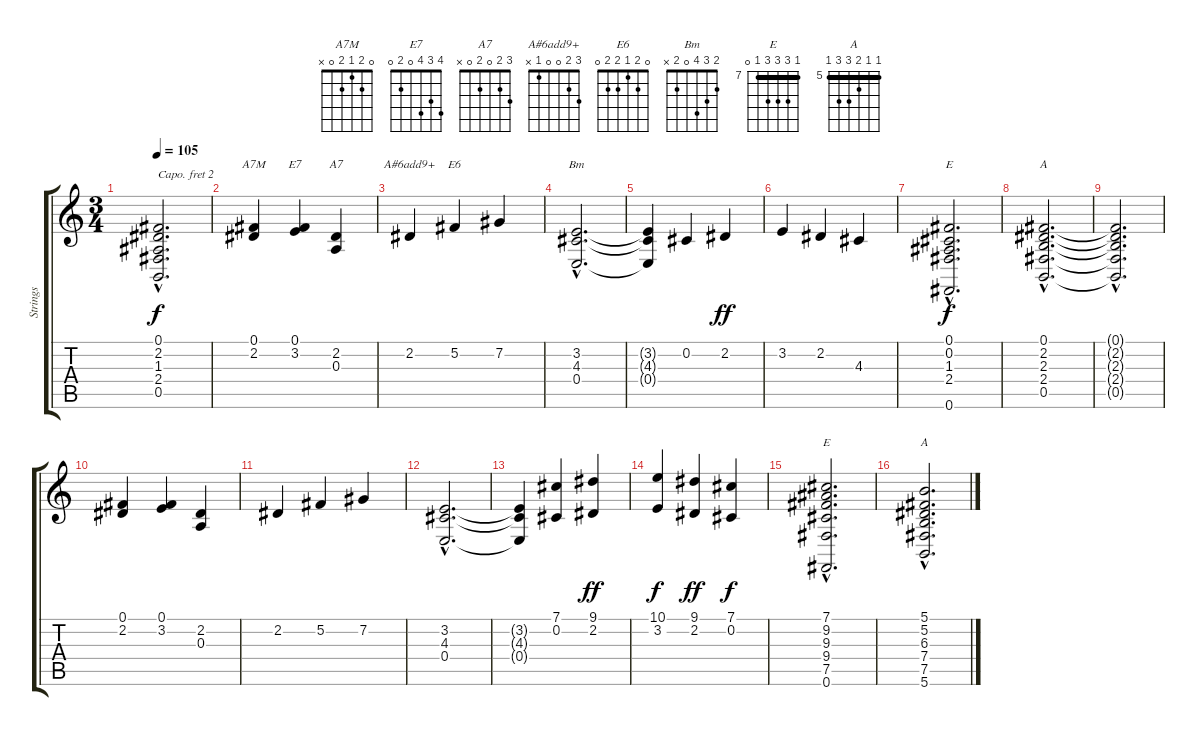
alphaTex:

\track ("Strings" "Strings") {instrument stringensemble1}
\staff {score tabs}
\capo 2
\tuning (E4 B3 G3 D3 A2 E2) {hide}
\chord ("A7M" 0 2 1 2 0 x)
\chord ("E7" 4 3 4 0 2 0)
\chord ("A7" 3 2 0 2 0 x)
\chord ("A#6add9+" 3 2 0 0 1 x)
\chord ("E6" 0 2 1 2 2 0)
\chord ("Bm" 2 3 4 0 2 x)
\chord ("E" 0 0 1 2 2 0)
\chord ("A" 0 2 2 2 0 x)
\chord ("E" 7 9 9 9 7 0) {firstfret 7 barre 7}
\chord ("A" 5 5 6 7 7 5) {firstfret 5 barre 5}
\ts (3 4)
\tempo 105
\clef g2
\ks c
(0.1{hac t} 2.2{hac t} 1.3{hac t} 2.4{hac t} 0.5{hac t}).2{d dy f} |
(0.1 2.2).4{ch "A7M" volume 7} (0.1 3.2).4{ch "E7"} (2.2 0.3).4{ch "A7"} |
2.2.4{ch "A#6add9+"} 5.2.4{ch "E6"} 7.2.4 |
(3.2{hac} 4.3{hac} 0.4{hac}).2{d ch "Bm"} |
(3.2{t} 4.3{t} 0.4{t}).4 0.2.4 2.2.4{dy ff} |
3.2.4 2.2.4 4.3.4 |
(0.1{hac} 0.2{hac} 1.3{hac} 2.4{hac} 0.6{hac}).2{d ch "E" dy f} |
(0.1{hac} 2.2{hac} 2.3{hac} 2.4{hac} 0.5{hac}).2{d ch "A"} |
(0.1{hac t} 2.2{hac t} 2.3{hac t} 2.4{hac t} 0.5{hac t}).2{d} |
(0.1 2.2).4 (0.1 3.2).4 (2.2 0.3).4 |
2.2.4 5.2.4 7.2.4 |
(3.2{hac} 4.3{hac} 0.4{hac}).2{d} |
(3.2{t} 4.3{t} 0.4{t}).4 (7.1 0.2).4 (9.1 2.2).4{dy ff} |
(10.1 3.2).4{dy f} (9.1 2.2).4{dy ff} (7.1 0.2).4{dy f} |
(7.1{hac} 9.2{hac} 9.3{hac} 9.4{hac} 7.5{hac} 0.6{hac}).2{d ch "E"} |
(5.1{hac} 5.2{hac} 6.3{hac} 7.4{hac} 7.5{hac} 5.6{hac}).2{d ch "A" volume 0}
